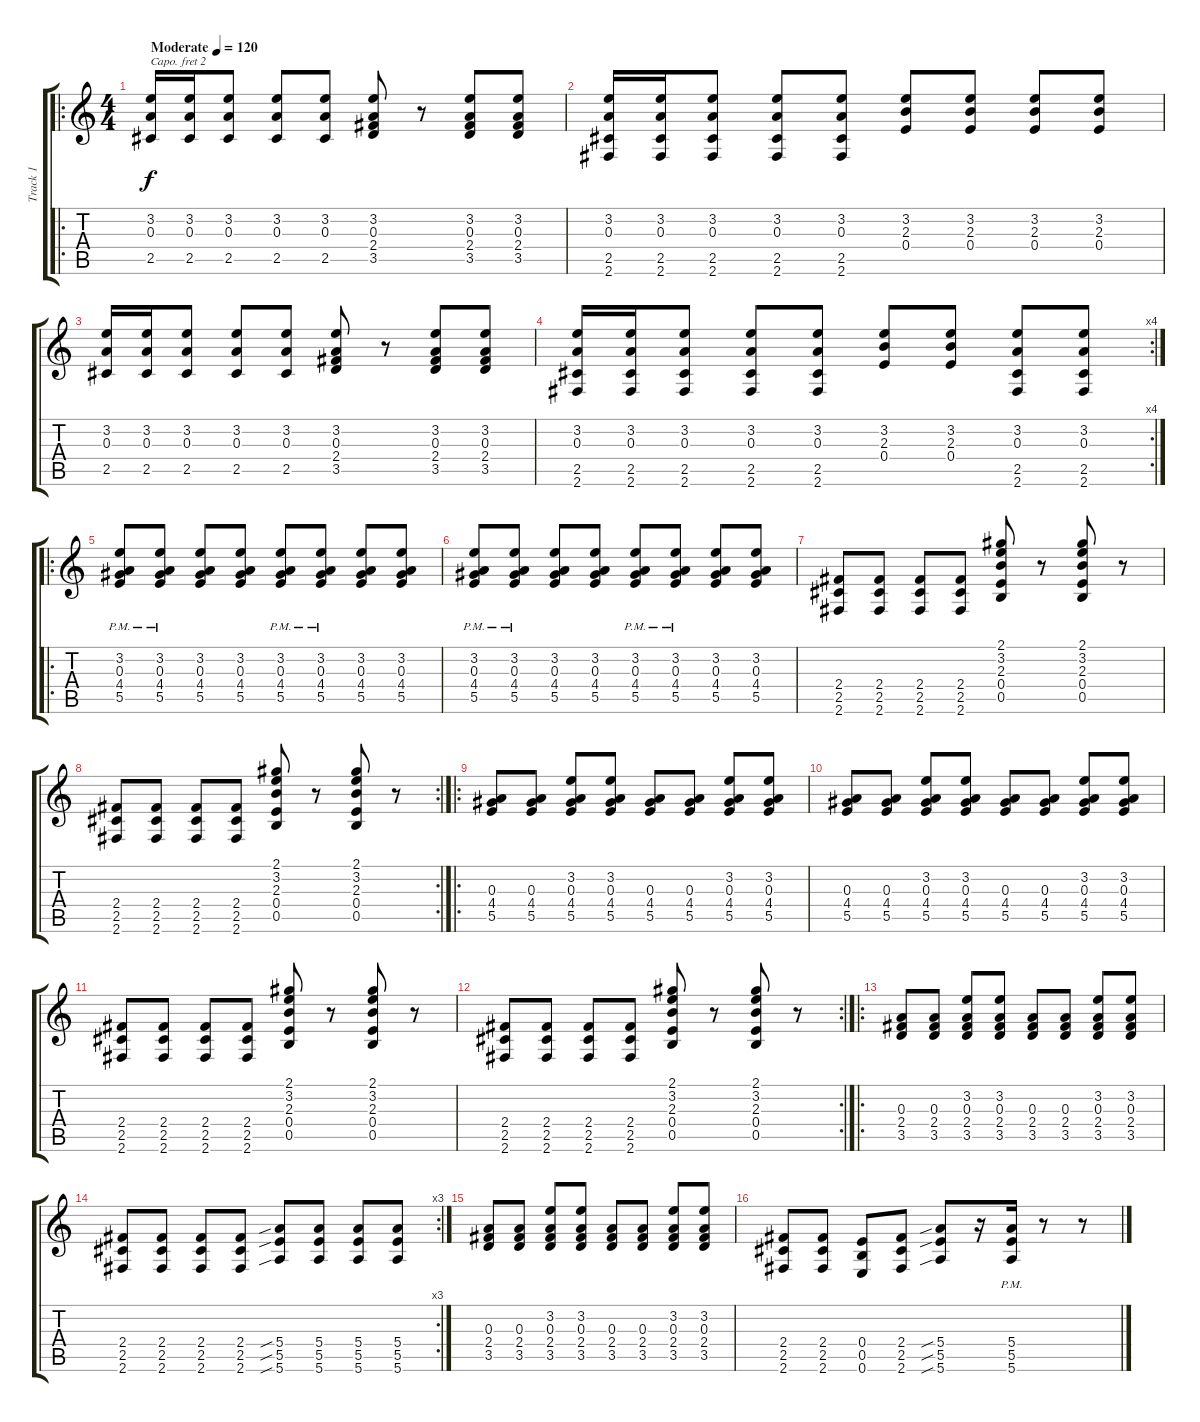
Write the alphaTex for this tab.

\track ("Track 1" "Track 1") {instrument acousticguitarsteel}
\staff {score tabs}
\capo 2
\tuning (E4 B3 G3 D3 A2 D2) {hide}
\ro
\ts (4 4)
\tempo (120 "Moderate")
\clef g2
\ks c
(3.2 0.3 2.5).16{dy f instrument acousticguitarsteel} (3.2 0.3 2.5).16 (3.2 0.3 2.5).8 (3.2 0.3 2.5).8 (3.2 0.3 2.5).8 (3.2 0.3 2.4 3.5).8 r.8 (3.2 0.3 2.4 3.5).8 (3.2 0.3 2.4 3.5).8 |
(3.2 0.3 2.5 2.6).16 (3.2 0.3 2.5 2.6).16 (3.2 0.3 2.5 2.6).8 (3.2 0.3 2.5 2.6).8 (3.2 0.3 2.5 2.6).8 (3.2 2.3 0.4).8 (3.2 2.3 0.4).8 (3.2 2.3 0.4).8 (3.2 2.3 0.4).8 |
(3.2 0.3 2.5).16 (3.2 0.3 2.5).16 (3.2 0.3 2.5).8 (3.2 0.3 2.5).8 (3.2 0.3 2.5).8 (3.2 0.3 2.4 3.5).8 r.8 (3.2 0.3 2.4 3.5).8 (3.2 0.3 2.4 3.5).8 |
\rc 4
(3.2 0.3 2.5 2.6).16 (3.2 0.3 2.5 2.6).16 (3.2 0.3 2.5 2.6).8 (3.2 0.3 2.5 2.6).8 (3.2 0.3 2.5 2.6).8 (3.2 2.3 0.4).8 (3.2 2.3 0.4).8 (3.2 0.3 2.5 2.6).8 (3.2 0.3 2.5 2.6).8 |
\ro
(3.2{pm} 0.3{pm} 4.4{pm} 5.5{pm}).8 (3.2{pm} 0.3{pm} 4.4{pm} 5.5{pm}).8 (3.2 0.3 4.4 5.5).8 (3.2 0.3 4.4 5.5).8 (3.2{pm} 0.3{pm} 4.4{pm} 5.5{pm}).8 (3.2{pm} 0.3{pm} 4.4{pm} 5.5{pm}).8 (3.2 0.3 4.4 5.5).8 (3.2 0.3 4.4 5.5).8 |
(3.2{pm} 0.3{pm} 4.4{pm} 5.5{pm}).8 (3.2{pm} 0.3{pm} 4.4{pm} 5.5{pm}).8 (3.2 0.3 4.4 5.5).8 (3.2 0.3 4.4 5.5).8 (3.2{pm} 0.3{pm} 4.4{pm} 5.5{pm}).8 (3.2{pm} 0.3{pm} 4.4{pm} 5.5{pm}).8 (3.2 0.3 4.4 5.5).8 (3.2 0.3 4.4 5.5).8 |
(2.4 2.5 2.6).8 (2.4 2.5 2.6).8 (2.4 2.5 2.6).8 (2.4 2.5 2.6).8 (2.1 3.2 2.3 0.4 0.5).8 r.8 (2.1 3.2 2.3 0.4 0.5).8 r.8 |
\rc 2
(2.4 2.5 2.6).8 (2.4 2.5 2.6).8 (2.4 2.5 2.6).8 (2.4 2.5 2.6).8 (2.1 3.2 2.3 0.4 0.5).8 r.8 (2.1 3.2 2.3 0.4 0.5).8 r.8 |
\ro
(0.3 4.4 5.5).8 (0.3 4.4 5.5).8 (3.2 0.3 4.4 5.5).8 (3.2 0.3 4.4 5.5).8 (0.3 4.4 5.5).8 (0.3 4.4 5.5).8 (3.2 0.3 4.4 5.5).8 (3.2 0.3 4.4 5.5).8 |
(0.3 4.4 5.5).8 (0.3 4.4 5.5).8 (3.2 0.3 4.4 5.5).8 (3.2 0.3 4.4 5.5).8 (0.3 4.4 5.5).8 (0.3 4.4 5.5).8 (3.2 0.3 4.4 5.5).8 (3.2 0.3 4.4 5.5).8 |
(2.4 2.5 2.6).8 (2.4 2.5 2.6).8 (2.4 2.5 2.6).8 (2.4 2.5 2.6).8 (2.1 3.2 2.3 0.4 0.5).8 r.8 (2.1 3.2 2.3 0.4 0.5).8 r.8 |
\rc 2
(2.4 2.5 2.6).8 (2.4 2.5 2.6).8 (2.4 2.5 2.6).8 (2.4 2.5 2.6).8 (2.1 3.2 2.3 0.4 0.5).8 r.8 (2.1 3.2 2.3 0.4 0.5).8 r.8 |
\ro
(0.3 2.4 3.5).8 (0.3 2.4 3.5).8 (3.2 0.3 2.4 3.5).8 (3.2 0.3 2.4 3.5).8 (0.3 2.4 3.5).8 (0.3 2.4 3.5).8 (3.2 0.3 2.4 3.5).8 (3.2 0.3 2.4 3.5).8 |
\rc 3
(2.4 2.5 2.6).8 (2.4 2.5 2.6).8 (2.4 2.5 2.6).8 (2.4 2.5 2.6).8 (5.4{sib} 5.5{sib} 5.6{sib}).8 (5.4 5.5 5.6).8 (5.4 5.5 5.6).8 (5.4 5.5 5.6).8 |
(0.3 2.4 3.5).8 (0.3 2.4 3.5).8 (3.2 0.3 2.4 3.5).8 (3.2 0.3 2.4 3.5).8 (0.3 2.4 3.5).8 (0.3 2.4 3.5).8 (3.2 0.3 2.4 3.5).8 (3.2 0.3 2.4 3.5).8 |
(2.4 2.5 2.6).8 (2.4 2.5 2.6).8 (0.4 0.5 0.6).8 (2.4 2.5 2.6).8 (5.4{sib} 5.5{sib} 5.6{sib}).8 r.16 (5.4{pm} 5.5{pm} 5.6{pm}).16 r.8 r.8
